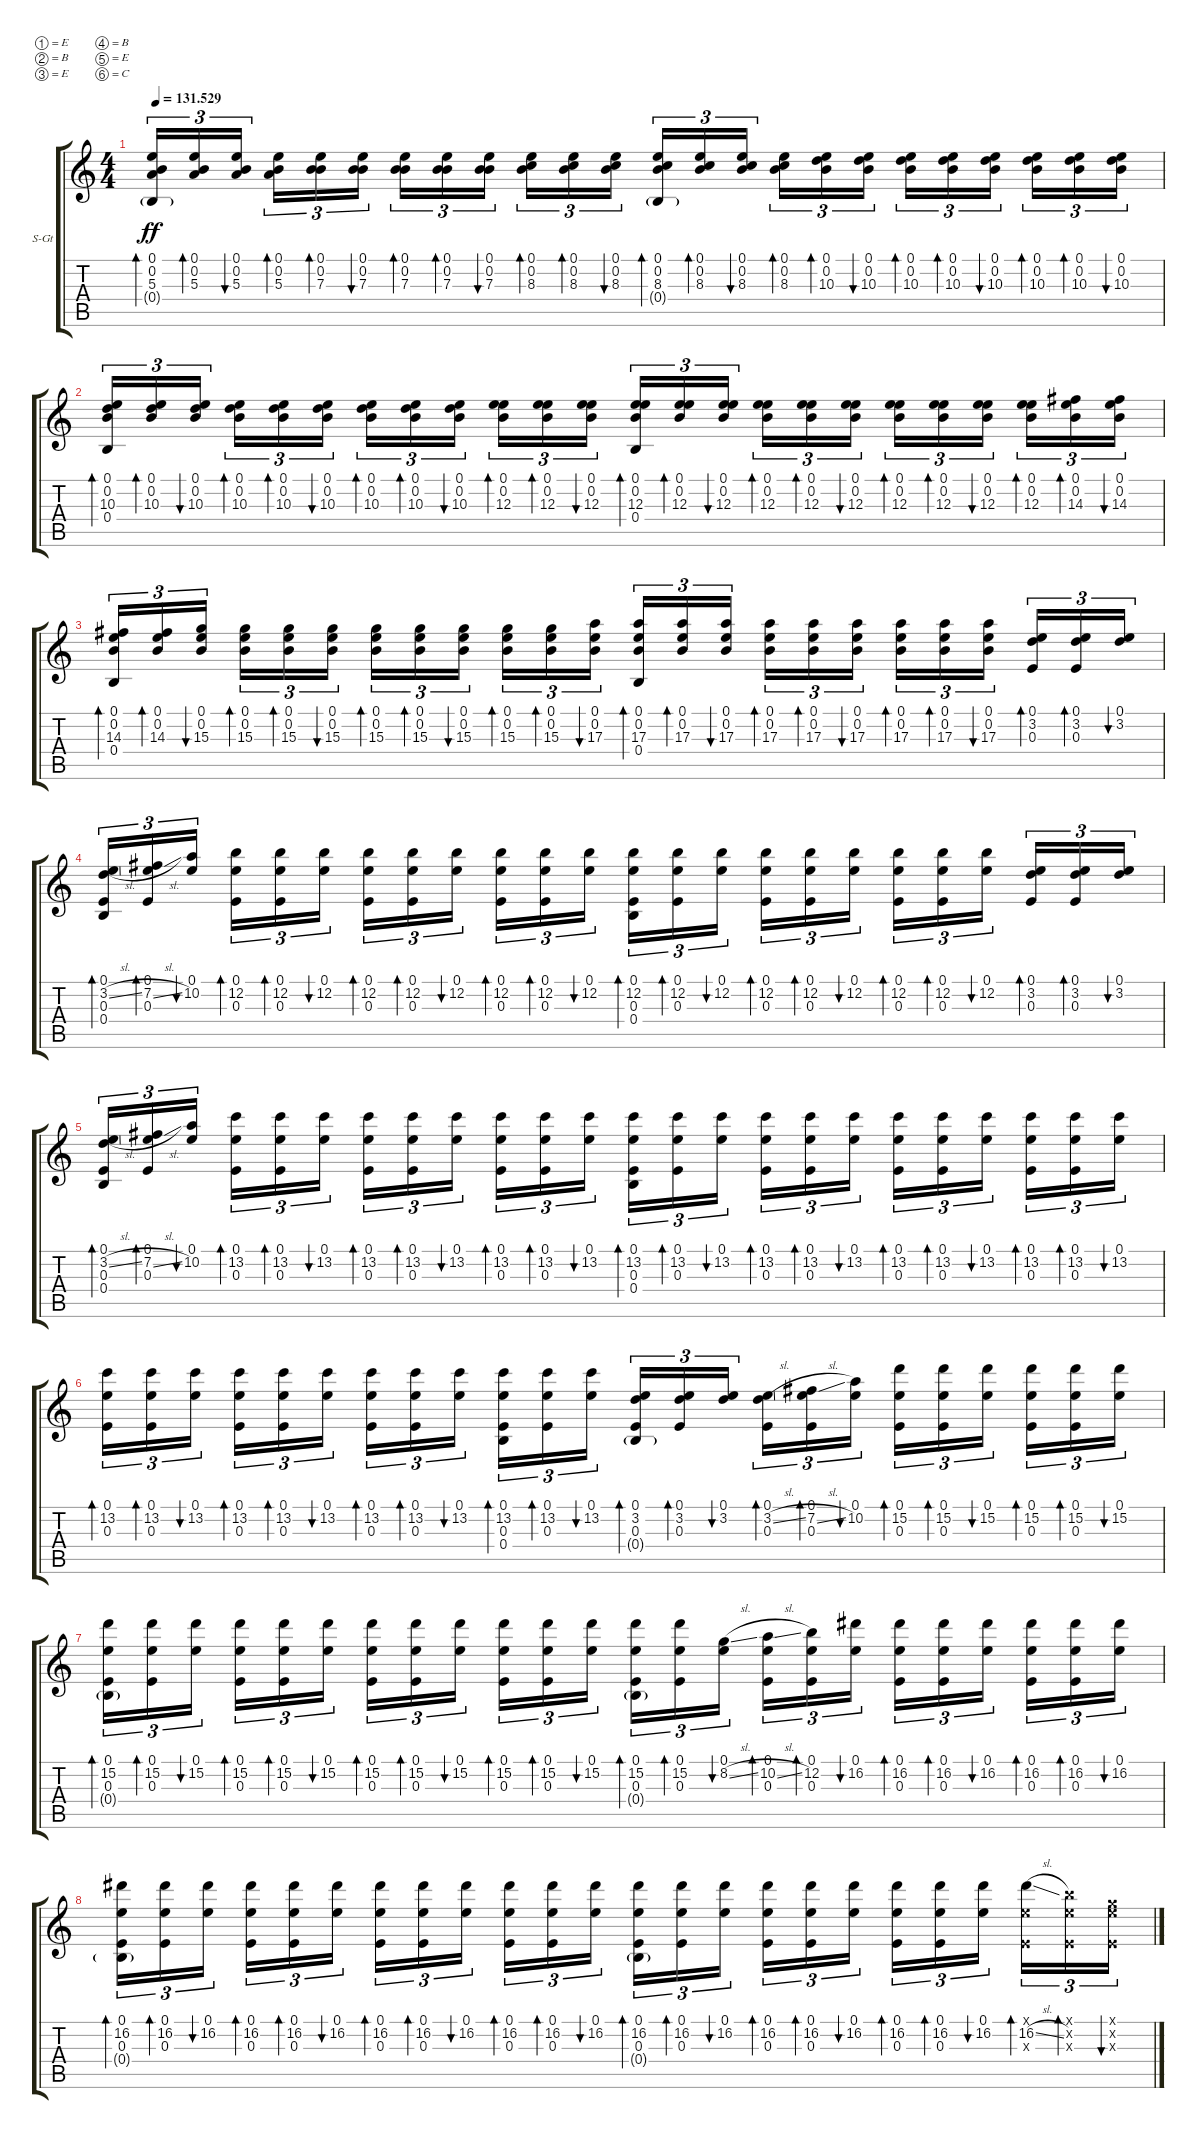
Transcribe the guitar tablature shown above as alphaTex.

\defaultSystemsLayout 4
\bracketExtendMode groupsimilarinstruments
\firstSystemTrackNameOrientation horizontal
\otherSystemsTrackNameOrientation horizontal
\track ("Steel Guitar" "S-Gt") {instrument acousticguitarsteel}
\staff {score tabs}
\tuning (E4 B3 E3 B2 E2 C2)
\ts (4 4)
\tempo
131.529
\accidentals auto
\clef g2
\ottava regular
\simile none
\ks c
(0.2 0.4{g} 5.3 0.1).16{tu (3 2) bd 30 dy ff} (5.3 0.2 0.1).16{tu (3 2) bd 30} (0.1 0.2 5.3).16{tu (3 2) bu 30} (0.2 5.3 0.1).16{tu (3 2) bd 30} (7.3 0.2 0.1).16{tu (3 2) bd 30} (0.1 0.2 7.3).16{tu (3 2) bu 30} (0.2 7.3 0.1).16{tu (3 2) bd 30} (7.3 0.2 0.1).16{tu (3 2) bd 30} (0.1 0.2 7.3).16{tu (3 2) bu 30} (0.2 8.3 0.1).16{tu (3 2) bd 30} (8.3 0.2 0.1).16{tu (3 2) bd 30} (0.1 0.2 8.3).16{tu (3 2) bu 30} (0.2 0.4{g} 8.3 0.1).16{tu (3 2) bd 30} (8.3 0.2 0.1).16{tu (3 2) bd 30} (0.1 0.2 8.3).16{tu (3 2) bu 30} (0.2 8.3 0.1).16{tu (3 2) bd 30} (10.3 0.2 0.1).16{tu (3 2) bd 30} (0.1 0.2 10.3).16{tu (3 2) bu 30} (0.2 10.3 0.1).16{tu (3 2) bd 30} (10.3 0.2 0.1).16{tu (3 2) bd 30} (0.1 0.2 10.3).16{tu (3 2) bu 30} (0.2 10.3 0.1).16{tu (3 2) bd 30} (10.3 0.2 0.1).16{tu (3 2) bd 30} (0.1 0.2 10.3).16{tu (3 2) bu 30} |
(0.2 0.4 10.3 0.1).16{tu (3 2) bd 30} (10.3 0.2 0.1).16{tu (3 2) bd 30} (0.1 0.2 10.3).16{tu (3 2) bu 30} (0.2 10.3 0.1).16{tu (3 2) bd 30} (10.3 0.2 0.1).16{tu (3 2) bd 30} (0.1 0.2 10.3).16{tu (3 2) bu 30} (0.2 10.3 0.1).16{tu (3 2) bd 30} (10.3 0.2 0.1).16{tu (3 2) bd 30} (0.1 0.2 10.3).16{tu (3 2) bu 30} (0.2 12.3 0.1).16{tu (3 2) bd 30} (12.3 0.2 0.1).16{tu (3 2) bd 30} (0.1 0.2 12.3).16{tu (3 2) bu 30} (0.2 0.4 12.3 0.1).16{tu (3 2) bd 30} (12.3 0.2 0.1).16{tu (3 2) bd 30} (0.1 0.2 12.3).16{tu (3 2) bu 30} (0.2 12.3 0.1).16{tu (3 2) bd 30} (12.3 0.2 0.1).16{tu (3 2) bd 30} (0.1 0.2 12.3).16{tu (3 2) bu 30} (0.2 12.3 0.1).16{tu (3 2) bd 30} (12.3 0.2 0.1).16{tu (3 2) bd 30} (0.1 0.2 12.3).16{tu (3 2) bu 30} (0.2 12.3 0.1).16{tu (3 2) bd 30} (14.3 0.2 0.1).16{tu (3 2) bd 30} (0.1 0.2 14.3).16{tu (3 2) bu 30} |
(0.2 0.4 14.3 0.1).16{tu (3 2) bd 30} (14.3 0.2 0.1).16{tu (3 2) bd 30} (0.1 0.2 15.3).16{tu (3 2) bu 30} (0.2 15.3 0.1).16{tu (3 2) bd 30} (15.3 0.2 0.1).16{tu (3 2) bd 30} (0.1 0.2 15.3).16{tu (3 2) bu 30} (0.2 15.3 0.1).16{tu (3 2) bd 30} (15.3 0.2 0.1).16{tu (3 2) bd 30} (0.1 0.2 15.3).16{tu (3 2) bu 30} (0.2 15.3 0.1).16{tu (3 2) bd 30} (15.3 0.2 0.1).16{tu (3 2) bd 30} (0.1 0.2 17.3).16{tu (3 2) bu 30} (0.2 0.4 17.3 0.1).16{tu (3 2) bd 30} (17.3 0.2 0.1).16{tu (3 2) bd 30} (0.1 0.2 17.3).16{tu (3 2) bu 30} (0.2 17.3 0.1).16{tu (3 2) bd 30} (17.3 0.2 0.1).16{tu (3 2) bd 30} (0.1 0.2 17.3).16{tu (3 2) bu 30} (0.2 17.3 0.1).16{tu (3 2) bd 30} (17.3 0.2 0.1).16{tu (3 2) bd 30} (0.1 0.2 17.3).16{tu (3 2) bu 30} (3.2 0.3 0.1).16{tu (3 2) bd 30} (0.3 3.2 0.1).16{tu (3 2) bd 30} (0.1 3.2).16{tu (3 2) bu 30} |
(3.2{sl} 0.4 0.3 0.1).16{tu (3 2) bd 30} (0.3 7.2{sl} 0.1).16{tu (3 2) bd 30} (0.1 10.2).16{tu (3 2) bu 30} (12.2 0.3 0.1).16{tu (3 2) bd 30} (0.3 12.2 0.1).16{tu (3 2) bd 30} (0.1 12.2).16{tu (3 2) bu 30} (12.2 0.3 0.1).16{tu (3 2) bd 30} (0.3 12.2 0.1).16{tu (3 2) bd 30} (0.1 12.2).16{tu (3 2) bu 30} (12.2 0.3 0.1).16{tu (3 2) bd 30} (0.3 12.2 0.1).16{tu (3 2) bd 30} (0.1 12.2).16{tu (3 2) bu 30} (12.2 0.4 0.3 0.1).16{tu (3 2) bd 30} (0.3 12.2 0.1).16{tu (3 2) bd 30} (0.1 12.2).16{tu (3 2) bu 30} (12.2 0.3 0.1).16{tu (3 2) bd 30} (0.3 12.2 0.1).16{tu (3 2) bd 30} (0.1 12.2).16{tu (3 2) bu 30} (12.2 0.3 0.1).16{tu (3 2) bd 30} (0.3 12.2 0.1).16{tu (3 2) bd 30} (0.1 12.2).16{tu (3 2) bu 30} (3.2 0.3 0.1).16{tu (3 2) bd 30} (0.3 3.2 0.1).16{tu (3 2) bd 30} (0.1 3.2).16{tu (3 2) bu 30} |
(3.2{sl} 0.4 0.3 0.1).16{tu (3 2) bd 30} (0.3 7.2{sl} 0.1).16{tu (3 2) bd 30} (0.1 10.2).16{tu (3 2) bu 30} (13.2 0.3 0.1).16{tu (3 2) bd 30} (0.3 13.2 0.1).16{tu (3 2) bd 30} (0.1 13.2).16{tu (3 2) bu 30} (13.2 0.3 0.1).16{tu (3 2) bd 30} (0.3 13.2 0.1).16{tu (3 2) bd 30} (0.1 13.2).16{tu (3 2) bu 30} (13.2 0.3 0.1).16{tu (3 2) bd 30} (0.3 13.2 0.1).16{tu (3 2) bd 30} (0.1 13.2).16{tu (3 2) bu 30} (13.2 0.4 0.3 0.1).16{tu (3 2) bd 30} (0.3 13.2 0.1).16{tu (3 2) bd 30} (0.1 13.2).16{tu (3 2) bu 30} (13.2 0.3 0.1).16{tu (3 2) bd 30} (0.3 13.2 0.1).16{tu (3 2) bd 30} (0.1 13.2).16{tu (3 2) bu 30} (13.2 0.3 0.1).16{tu (3 2) bd 30} (0.3 13.2 0.1).16{tu (3 2) bd 30} (0.1 13.2).16{tu (3 2) bu 30} (13.2 0.3 0.1).16{tu (3 2) bd 30} (0.3 13.2 0.1).16{tu (3 2) bd 30} (0.1 13.2).16{tu (3 2) bu 30} |
(13.2 0.3 0.1).16{tu (3 2) bd 30} (0.3 13.2 0.1).16{tu (3 2) bd 30} (0.1 13.2).16{tu (3 2) bu 30} (13.2 0.3 0.1).16{tu (3 2) bd 30} (0.3 13.2 0.1).16{tu (3 2) bd 30} (0.1 13.2).16{tu (3 2) bu 30} (13.2 0.3 0.1).16{tu (3 2) bd 30} (0.3 13.2 0.1).16{tu (3 2) bd 30} (0.1 13.2).16{tu (3 2) bu 30} (13.2 0.4 0.3 0.1).16{tu (3 2) bd 30} (0.3 13.2 0.1).16{tu (3 2) bd 30} (0.1 13.2).16{tu (3 2) bu 30} (3.2 0.4{g} 0.3 0.1).16{tu (3 2) bd 30} (0.3 3.2 0.1).16{tu (3 2) bd 30} (0.1 3.2).16{tu (3 2) bu 30} (3.2{sl} 0.3 0.1).16{tu (3 2) bd 30} (0.3 7.2{sl} 0.1).16{tu (3 2) bd 30} (0.1 10.2).16{tu (3 2) bu 30} (15.2 0.3 0.1).16{tu (3 2) bd 30} (0.3 15.2 0.1).16{tu (3 2) bd 30} (0.1 15.2).16{tu (3 2) bu 30} (15.2 0.3 0.1).16{tu (3 2) bd 30} (0.3 15.2 0.1).16{tu (3 2) bd 30} (0.1 15.2).16{tu (3 2) bu 30} |
(15.2 0.4{g} 0.3 0.1).16{tu (3 2) bd 30} (0.3 15.2 0.1).16{tu (3 2) bd 30} (0.1 15.2).16{tu (3 2) bu 30} (15.2 0.3 0.1).16{tu (3 2) bd 30} (0.3 15.2 0.1).16{tu (3 2) bd 30} (0.1 15.2).16{tu (3 2) bu 30} (15.2 0.3 0.1).16{tu (3 2) bd 30} (0.3 15.2 0.1).16{tu (3 2) bd 30} (0.1 15.2).16{tu (3 2) bu 30} (15.2 0.3 0.1).16{tu (3 2) bd 30} (0.3 15.2 0.1).16{tu (3 2) bd 30} (0.1 15.2).16{tu (3 2) bu 30} (15.2 0.4{g} 0.3 0.1).16{tu (3 2) bd 30} (0.3 15.2 0.1).16{tu (3 2) bd 30} (0.1 8.2{sl}).16{tu (3 2) bu 30} (10.2{sl} 0.3 0.1).16{tu (3 2) bd 30} (0.3 12.2 0.1).16{tu (3 2) bd 30} (0.1 16.2).16{tu (3 2) bu 30} (16.2 0.3 0.1).16{tu (3 2) bd 30} (0.3 16.2 0.1).16{tu (3 2) bd 30} (0.1 16.2).16{tu (3 2) bu 30} (16.2 0.3 0.1).16{tu (3 2) bd 30} (0.3 16.2 0.1).16{tu (3 2) bd 30} (0.1 16.2).16{tu (3 2) bu 30} |
(16.2 0.4{g} 0.3 0.1).16{tu (3 2) bd 30} (0.3 16.2 0.1).16{tu (3 2) bd 30} (0.1 16.2).16{tu (3 2) bu 30} (16.2 0.3 0.1).16{tu (3 2) bd 30} (0.3 16.2 0.1).16{tu (3 2) bd 30} (0.1 16.2).16{tu (3 2) bu 30} (16.2 0.3 0.1).16{tu (3 2) bd 30} (0.3 16.2 0.1).16{tu (3 2) bd 30} (0.1 16.2).16{tu (3 2) bu 30} (16.2 0.3 0.1).16{tu (3 2) bd 30} (0.3 16.2 0.1).16{tu (3 2) bd 30} (0.1 16.2).16{tu (3 2) bu 30} (16.2 0.4{g} 0.3 0.1).16{tu (3 2) bd 30} (0.3 16.2 0.1).16{tu (3 2) bd 30} (0.1 16.2).16{tu (3 2) bu 30} (16.2 0.3 0.1).16{tu (3 2) bd 30} (0.3 16.2 0.1).16{tu (3 2) bd 30} (0.1 16.2).16{tu (3 2) bu 30} (16.2 0.3 0.1).16{tu (3 2) bd 30} (0.3 16.2 0.1).16{tu (3 2) bd 30} (0.1 16.2).16{tu (3 2) bu 30} (16.2{sl} 0.3{x} 0.1{x}).16{tu (3 2) bd 30} (0.3{x} 12.2{x} 0.1{x}).16{tu (3 2) bd 30} (0.1{x} 8.2{x} 0.3{x}).16{tu (3 2) bu 30}
